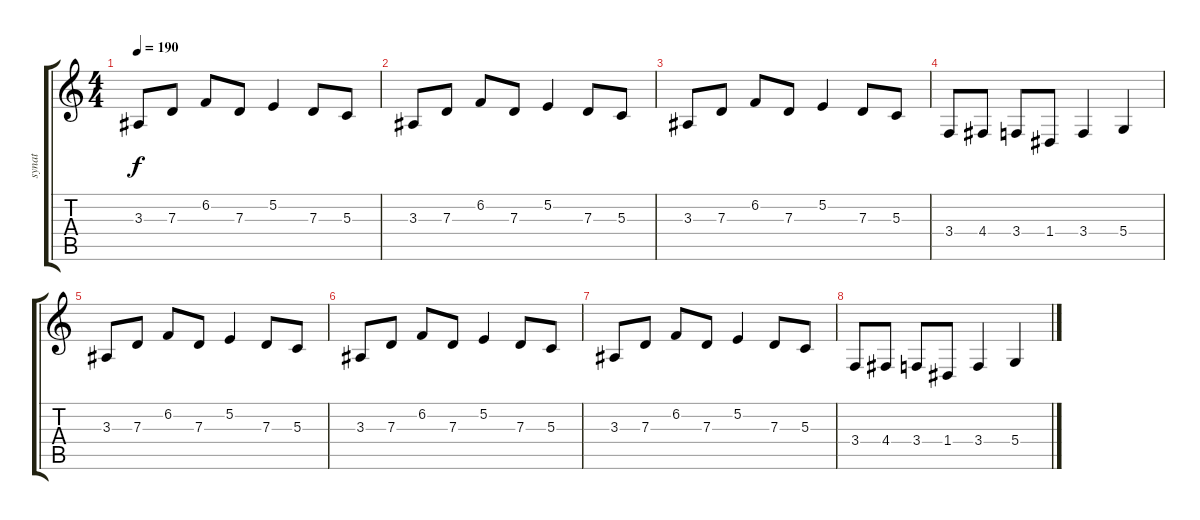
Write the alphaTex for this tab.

\track ("synat" "synat") {instrument lead5charang}
\staff {score tabs}
\tuning (E4 B3 G3 D3 A2 E2) {hide}
\ts (4 4)
\tempo 190
\clef g2
\ks c
3.3.8{dy f} 7.3.8 6.2.8 7.3.8 5.2.4 7.3.8 5.3.8 |
3.3.8 7.3.8 6.2.8 7.3.8 5.2.4 7.3.8 5.3.8 |
3.3.8 7.3.8 6.2.8 7.3.8 5.2.4 7.3.8 5.3.8 |
3.4.8 4.4.8 3.4.8 1.4.8 3.4.4 5.4.4 |
3.3.8 7.3.8 6.2.8 7.3.8 5.2.4 7.3.8 5.3.8 |
3.3.8 7.3.8 6.2.8 7.3.8 5.2.4 7.3.8 5.3.8 |
3.3.8 7.3.8 6.2.8 7.3.8 5.2.4 7.3.8 5.3.8 |
3.4.8 4.4.8 3.4.8 1.4.8 3.4.4 5.4.4
